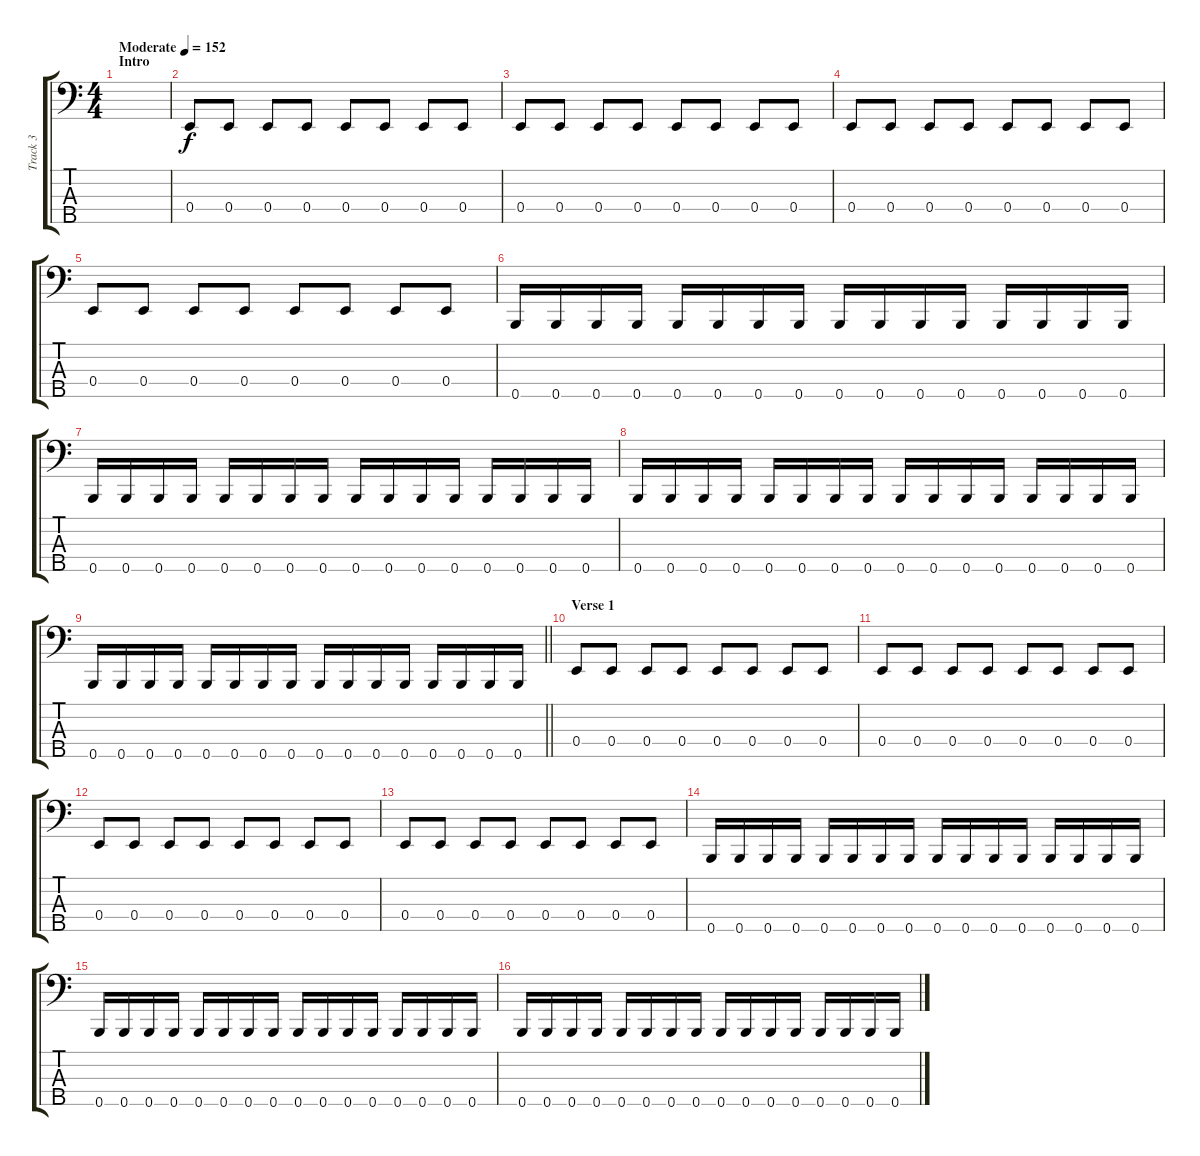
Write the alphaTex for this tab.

\track ("Track 3" "Track 3") {instrument electricbasspick}
\staff {score tabs}
\tuning (G2 D2 A1 E1 B0) {hide}
\ts (4 4)
\section ("" "Intro")
\tempo (152 "Moderate")
\clef f4
\ks c
|
0.4.8 0.4.8 0.4.8 0.4.8 0.4.8 0.4.8 0.4.8 0.4.8 |
0.4.8 0.4.8 0.4.8 0.4.8 0.4.8 0.4.8 0.4.8 0.4.8 |
0.4.8 0.4.8 0.4.8 0.4.8 0.4.8 0.4.8 0.4.8 0.4.8 |
0.4.8 0.4.8 0.4.8 0.4.8 0.4.8 0.4.8 0.4.8 0.4.8 |
0.5.16 0.5.16 0.5.16 0.5.16 0.5.16 0.5.16 0.5.16 0.5.16 0.5.16 0.5.16 0.5.16 0.5.16 0.5.16 0.5.16 0.5.16 0.5.16 |
0.5.16 0.5.16 0.5.16 0.5.16 0.5.16 0.5.16 0.5.16 0.5.16 0.5.16 0.5.16 0.5.16 0.5.16 0.5.16 0.5.16 0.5.16 0.5.16 |
0.5.16 0.5.16 0.5.16 0.5.16 0.5.16 0.5.16 0.5.16 0.5.16 0.5.16 0.5.16 0.5.16 0.5.16 0.5.16 0.5.16 0.5.16 0.5.16 |
\barLineRight lightlight
0.5.16 0.5.16 0.5.16 0.5.16 0.5.16 0.5.16 0.5.16 0.5.16 0.5.16 0.5.16 0.5.16 0.5.16 0.5.16 0.5.16 0.5.16 0.5.16 |
\section ("" "Verse 1")
0.4.8 0.4.8 0.4.8 0.4.8 0.4.8 0.4.8 0.4.8 0.4.8 |
0.4.8 0.4.8 0.4.8 0.4.8 0.4.8 0.4.8 0.4.8 0.4.8 |
0.4.8 0.4.8 0.4.8 0.4.8 0.4.8 0.4.8 0.4.8 0.4.8 |
0.4.8 0.4.8 0.4.8 0.4.8 0.4.8 0.4.8 0.4.8 0.4.8 |
0.5.16 0.5.16 0.5.16 0.5.16 0.5.16 0.5.16 0.5.16 0.5.16 0.5.16 0.5.16 0.5.16 0.5.16 0.5.16 0.5.16 0.5.16 0.5.16 |
0.5.16 0.5.16 0.5.16 0.5.16 0.5.16 0.5.16 0.5.16 0.5.16 0.5.16 0.5.16 0.5.16 0.5.16 0.5.16 0.5.16 0.5.16 0.5.16 |
0.5.16 0.5.16 0.5.16 0.5.16 0.5.16 0.5.16 0.5.16 0.5.16 0.5.16 0.5.16 0.5.16 0.5.16 0.5.16 0.5.16 0.5.16 0.5.16
